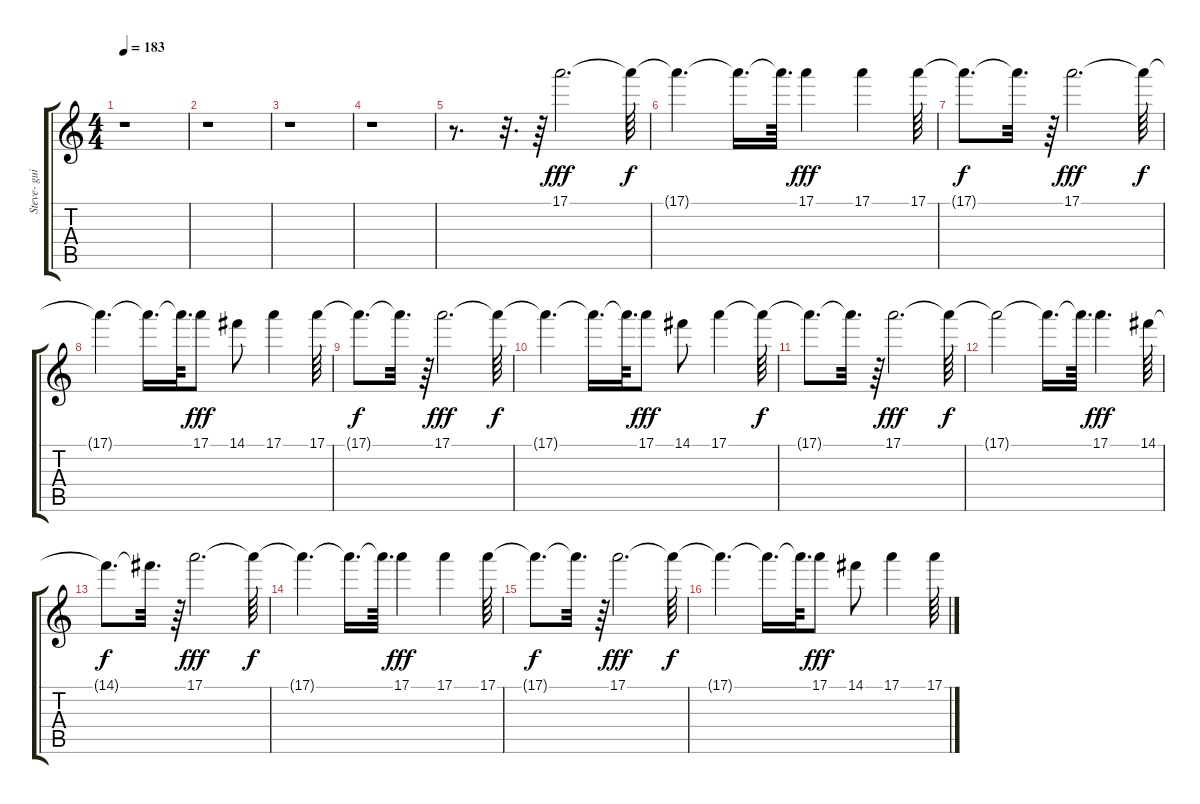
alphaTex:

\track ("Steve- guitarechoes" "Steve- gui") {instrument electricbasspick}
\staff {score tabs}
\tuning (E4 B3 G3 D3 A2 E2) {hide}
\ts (4 4)
\tempo 183
\clef g2
\ks c
r.1{dy f} |
r.1 |
r.1 |
r.1 |
r.8{d} r.32{d} r.64 17.1.2{d dy fff volume 8 instrument distortionguitar} 17.1{t}.64{dy f} |
17.1{t}.4{d} 17.1{t}.16{d} 17.1{t}.64{d} 17.1.4{dy fff} 17.1.4 17.1.64 |
17.1{t}.8{d dy f} 17.1{t}.32{d} r.64 17.1.2{d dy fff} 17.1{t}.64{dy f} |
17.1{t}.4{d} 17.1{t}.16{d} 17.1{t}.64{d} 17.1.8{dy fff} 14.1.8 17.1.4 17.1.64 |
17.1{t}.8{d dy f} 17.1{t}.32{d} r.64 17.1.2{d dy fff} 17.1{t}.64{dy f} |
17.1{t}.4{d} 17.1{t}.16{d} 17.1{t}.64{d} 17.1.8{dy fff} 14.1.8 17.1.4 17.1{t}.64{dy f} |
17.1{t}.8{d} 17.1{t}.32{d} r.64 17.1.2{d dy fff} 17.1{t}.64{dy f} |
17.1{t}.2 17.1{t}.16{d} 17.1{t}.64{d} 17.1.4{d dy fff} 14.1.64 |
14.1{t}.8{d dy f} 14.1{t}.32{d} r.64 17.1.2{d dy fff} 17.1{t}.64{dy f} |
17.1{t}.4{d} 17.1{t}.16{d} 17.1{t}.64{d} 17.1.4{dy fff} 17.1.4 17.1.64 |
17.1{t}.8{d dy f} 17.1{t}.32{d} r.64 17.1.2{d dy fff} 17.1{t}.64{dy f} |
17.1{t}.4{d} 17.1{t}.16{d} 17.1{t}.64{d} 17.1.8{dy fff} 14.1.8 17.1.4 17.1.64
